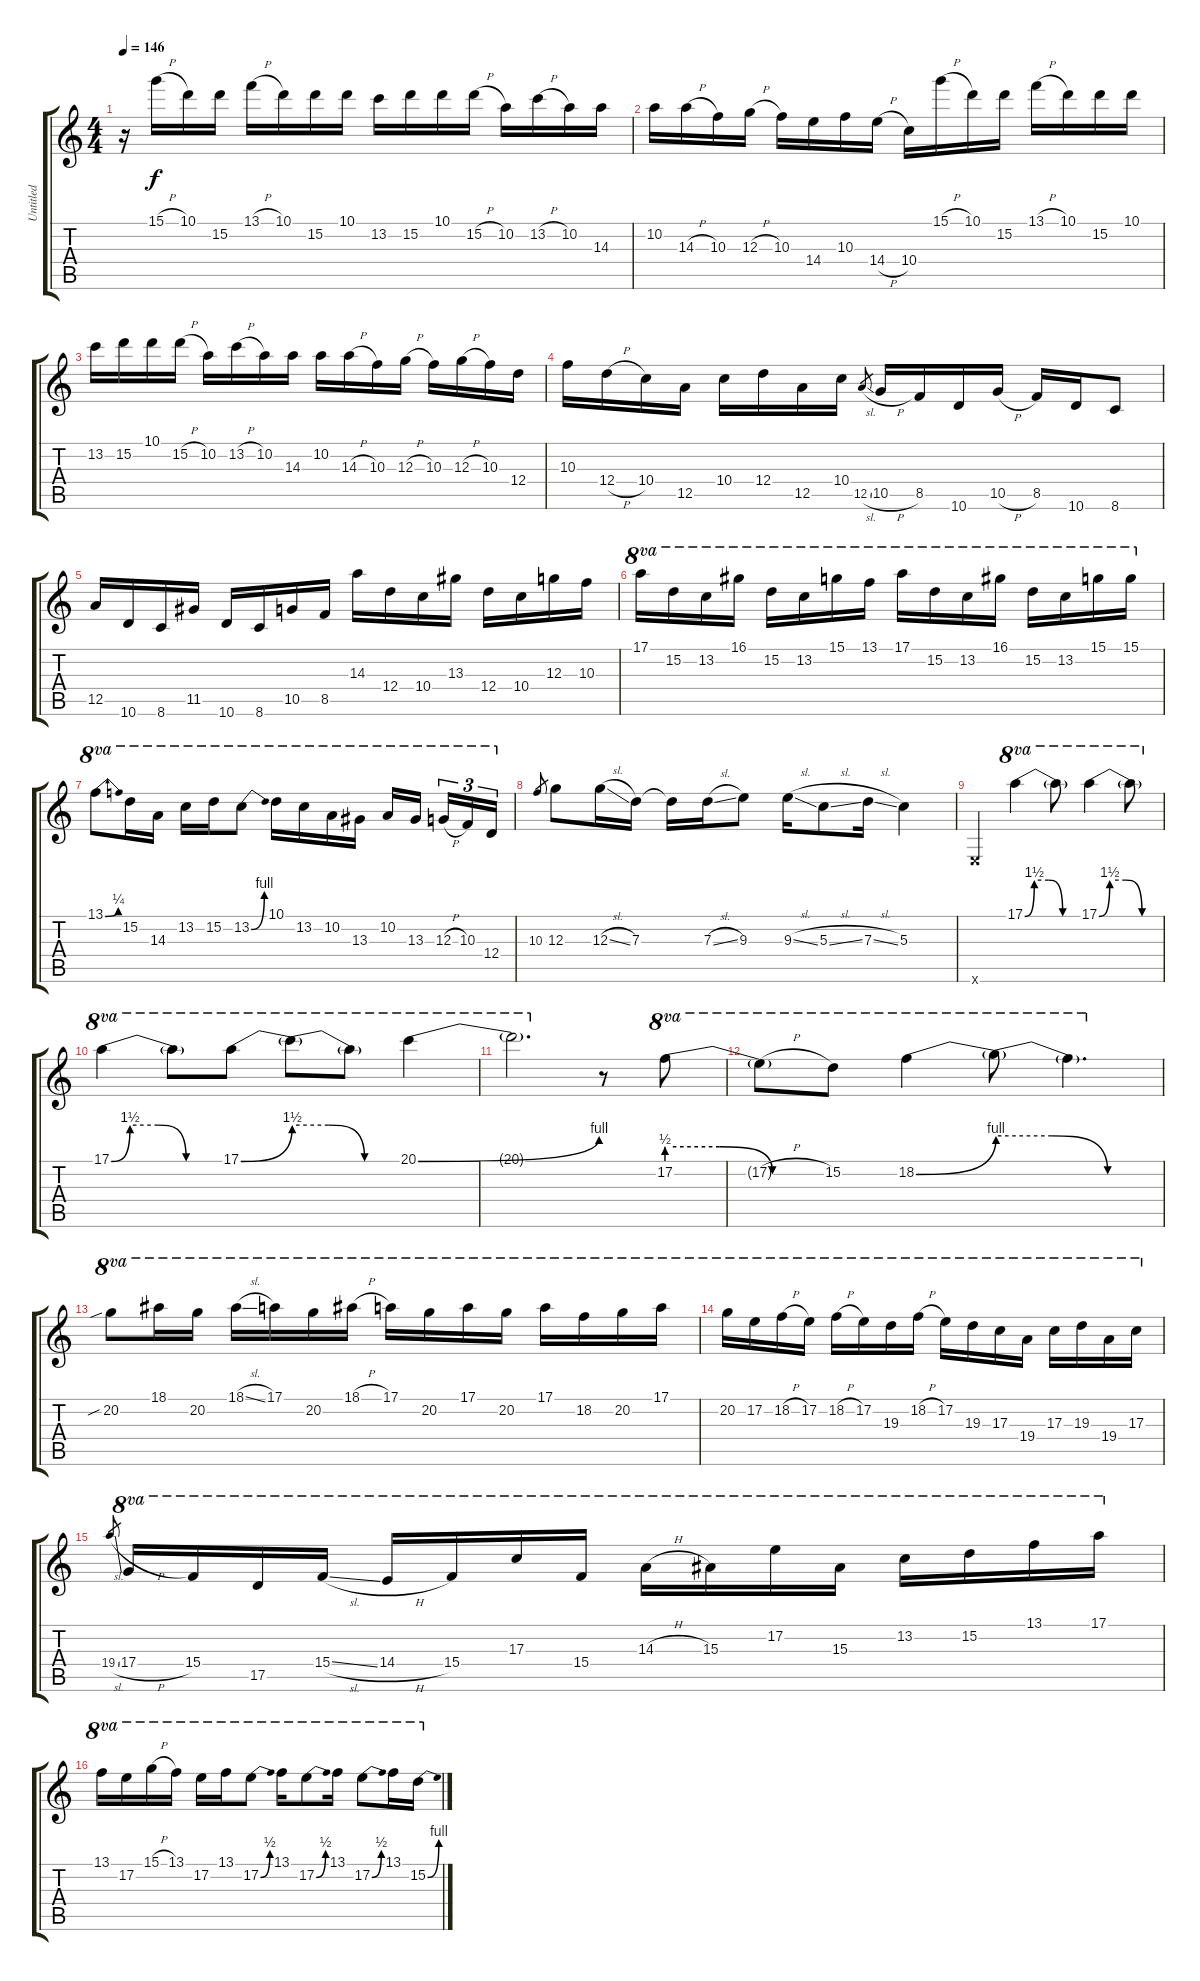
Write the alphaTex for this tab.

\track ("Untitled" "Untitled") {instrument overdrivenguitar}
\staff {score tabs}
\tuning (E4 B3 G3 D3 A2 E2) {hide}
\ts (4 4)
\tempo 146
\clef g2
\ks c
r.16{dy f} 15.1{h}.16 10.1.16 15.2.16 13.1{h}.16 10.1.16 15.2.16 10.1.16 13.2.16 15.2.16 10.1.16 15.2{h}.16 10.2.16 13.2{h}.16 10.2.16 14.3.16 |
10.2.16 14.3{h}.16 10.3.16 12.3{h}.16 10.3.16 14.4.16 10.3.16 14.4{h}.16 10.4.16 15.1{h}.16 10.1.16 15.2.16 13.1{h}.16 10.1.16 15.2.16 10.1.16 |
13.2.16 15.2.16 10.1.16 15.2{h}.16 10.2.16 13.2{h}.16 10.2.16 14.3.16 10.2.16 14.3{h}.16 10.3.16 12.3{h}.16 10.3.16 12.3{h}.16 10.3.16 12.4.16 |
10.3.16 12.4{h}.16 10.4.16 12.5.16 10.4.16 12.4.16 12.5.16 10.4.16 12.5{sl}.8{gr} 10.5{h}.16 8.5.16 10.6.16 10.5{h}.16 8.5.16 10.6.16 8.6.8 |
12.5.16 10.6.16 8.6.16 11.5.16 10.6.16 8.6.16 10.5.16 8.5.16 14.3.16 12.4.16 10.4.16 13.3.16 12.4.16 10.4.16 12.3.16 10.3.16 |
17.1.16{ot 8va} 15.2.16{ot 8va} 13.2.16{ot 8va} 16.1.16{ot 8va} 15.2.16{ot 8va} 13.2.16{ot 8va} 15.1.16{ot 8va} 13.1.16{ot 8va} 17.1.16{ot 8va} 15.2.16{ot 8va} 13.2.16{ot 8va} 16.1.16{ot 8va} 15.2.16{ot 8va} 13.2.16{ot 8va} 15.1.16{ot 8va} 15.1.16{ot 8va} |
13.1{be (bend 0 0 60 1)}.8{ot 8va} 15.2.16{ot 8va} 14.3.16{ot 8va} 13.2.16{ot 8va} 15.2.16{ot 8va} 13.2{be (bend 0 0 60 4)}.8{ot 8va} 10.1.16{ot 8va} 13.2.16{ot 8va} 10.2.16{ot 8va} 13.3.16{ot 8va} 10.2.16{ot 8va} 13.3.16{ot 8va beam splitsecondary} 12.3{h}.16{tu (3 2) ot 8va} 10.3.16{tu (3 2) ot 8va} 12.4.16{tu (3 2) ot 8va} |
10.3.8{gr} 12.3.8 12.3{sl}.16 7.3.16 7.3{t}.16 7.3{sl}.16 9.3.8 9.3{sl}.16 5.3{sl}.8 7.3{sl}.16 5.3.4 |
0.6{x}.4 17.1{be (custom 0 0 10 6 25 6 40 0 60 0)}.4{ot 8va} 17.1{t}.8{ot 8va} 17.1{be (custom 0 0 10 6 25 6 40 0 60 0)}.4{ot 8va} 17.1{t}.8{ot 8va} |
17.1{be (custom 0 0 10 6 25 6 40 0 60 0)}.4{ot 8va} 17.1{t}.8{ot 8va} 17.1{be (bend 0 0 60 6)}.8{ot 8va} 17.1{be (custom 0 6 20 6 40 0 60 0) t}.8{ot 8va} 17.1{t}.8{ot 8va} 20.1{be (bend 0 0 60 4)}.4{ot 8va} |
20.1{t}.2{d ot 8va} r.8 17.2{be (custom 0 2 20 2 40 0 60 0)}.8{ot 8va} |
17.2{h t}.8{ot 8va} 15.2.8{ot 8va} 18.2{be (bend 0 0 60 4)}.4{ot 8va} 18.2{be (custom 0 4 20 4 40 0 60 0) t}.8{ot 8va} 18.2{t}.4{d ot 8va} |
20.2{sib}.8{ot 8va} 18.1.16{ot 8va} 20.2.16{ot 8va} 18.1{sl}.16{ot 8va} 17.1.16{ot 8va} 20.2.16{ot 8va} 18.1{h}.16{ot 8va} 17.1.16{ot 8va} 20.2.16{ot 8va} 17.1.16{ot 8va} 20.2.16{ot 8va} 17.1.16{ot 8va} 18.2.16{ot 8va} 20.2.16{ot 8va} 17.1.16{ot 8va} |
20.2.16{ot 8va} 17.2.16{ot 8va} 18.2{h}.16{ot 8va} 17.2.16{ot 8va} 18.2{h}.16{ot 8va} 17.2.16{ot 8va} 19.3.16{ot 8va} 18.2{h}.16{ot 8va} 17.2.16{ot 8va} 19.3.16{ot 8va} 17.3.16{ot 8va} 19.4.16{ot 8va} 17.3.16{ot 8va} 19.3.16{ot 8va} 19.4.16{ot 8va} 17.3.16{ot 8va} |
19.4{sl}.8{gr} 17.4{h}.16{ot 8va} 15.4.16{ot 8va} 17.5.16{ot 8va} 15.4{sl}.16{ot 8va} 14.4{h}.16{ot 8va} 15.4.16{ot 8va} 17.3.16{ot 8va} 15.4.16{ot 8va} 14.3{h}.16{ot 8va} 15.3.16{ot 8va} 17.2.16{ot 8va} 15.3.16{ot 8va} 13.2.16{ot 8va} 15.2.16{ot 8va} 13.1.16{ot 8va} 17.1.16{ot 8va} |
13.1.16{ot 8va} 17.2.16{ot 8va} 15.1{h}.16{ot 8va} 13.1.16{ot 8va} 17.2.16{ot 8va} 13.1.16{ot 8va} 17.2{be (bend 0 0 60 2)}.8{ot 8va} 13.1.16{ot 8va} 17.2{be (bend 0 0 60 2)}.8{ot 8va} 13.1.16{ot 8va} 17.2{be (bend 0 0 60 2)}.8{ot 8va} 13.1.16{ot 8va} 15.2{be (bend 0 0 60 4)}.16{ot 8va}
